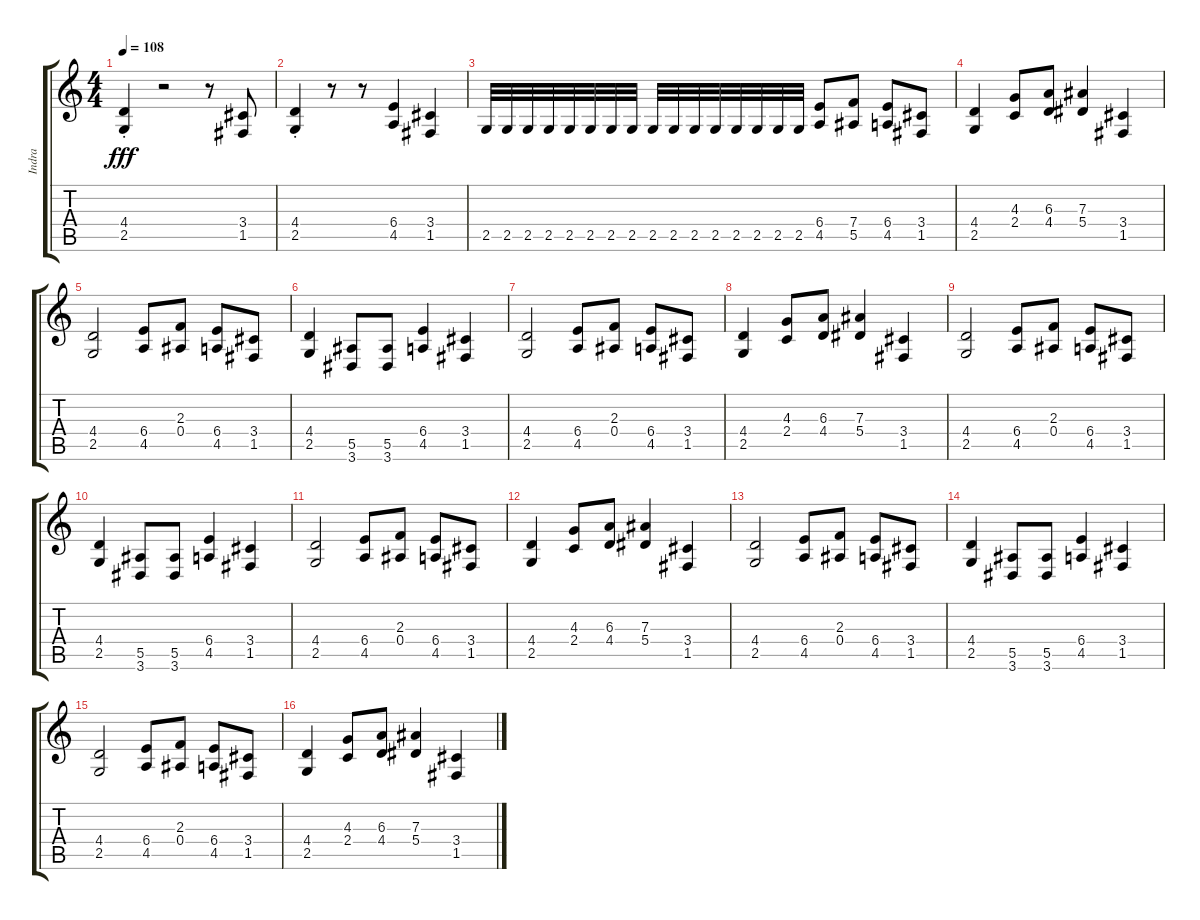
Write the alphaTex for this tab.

\track ("Indra" "Indra") {instrument overdrivenguitar}
\staff {score tabs}
\tuning (C4 G3 Eb3 Bb2 F2 C2) {hide}
\ts (4 4)
\tempo 108
\clef g2
\ks c
(4.4{st} 2.5{st}).4{dy fff} r.2 r.8 (3.4 1.5).8 |
(4.4{st} 2.5{st}).4 r.8 r.8 (6.4 4.5).4 (3.4 1.5).4 |
2.5.32 2.5.32 2.5.32 2.5.32 2.5.32 2.5.32 2.5.32 2.5.32 2.5.32 2.5.32 2.5.32 2.5.32 2.5.32 2.5.32 2.5.32 2.5.32 (6.4 4.5).8 (7.4 5.5).8 (6.4 4.5).8 (3.4 1.5).8 |
(4.4 2.5).4 (4.3 2.4).8 (6.3 4.4).8 (7.3 5.4).4 (3.4 1.5).4 |
(4.4 2.5).2 (6.4 4.5).8 (2.3 0.4).8 (6.4 4.5).8 (3.4 1.5).8 |
(4.4 2.5).4 (5.5 3.6).8 (5.5 3.6).8 (6.4 4.5).4 (3.4 1.5).4 |
(4.4 2.5).2 (6.4 4.5).8 (2.3 0.4).8 (6.4 4.5).8 (3.4 1.5).8 |
(4.4 2.5).4 (4.3 2.4).8 (6.3 4.4).8 (7.3 5.4).4 (3.4 1.5).4 |
(4.4 2.5).2 (6.4 4.5).8 (2.3 0.4).8 (6.4 4.5).8 (3.4 1.5).8 |
(4.4 2.5).4 (5.5 3.6).8 (5.5 3.6).8 (6.4 4.5).4 (3.4 1.5).4 |
(4.4 2.5).2 (6.4 4.5).8 (2.3 0.4).8 (6.4 4.5).8 (3.4 1.5).8 |
(4.4 2.5).4 (4.3 2.4).8 (6.3 4.4).8 (7.3 5.4).4 (3.4 1.5).4 |
(4.4 2.5).2 (6.4 4.5).8 (2.3 0.4).8 (6.4 4.5).8 (3.4 1.5).8 |
(4.4 2.5).4 (5.5 3.6).8 (5.5 3.6).8 (6.4 4.5).4 (3.4 1.5).4 |
(4.4 2.5).2 (6.4 4.5).8 (2.3 0.4).8 (6.4 4.5).8 (3.4 1.5).8 |
(4.4 2.5).4 (4.3 2.4).8 (6.3 4.4).8 (7.3 5.4).4 (3.4 1.5).4
